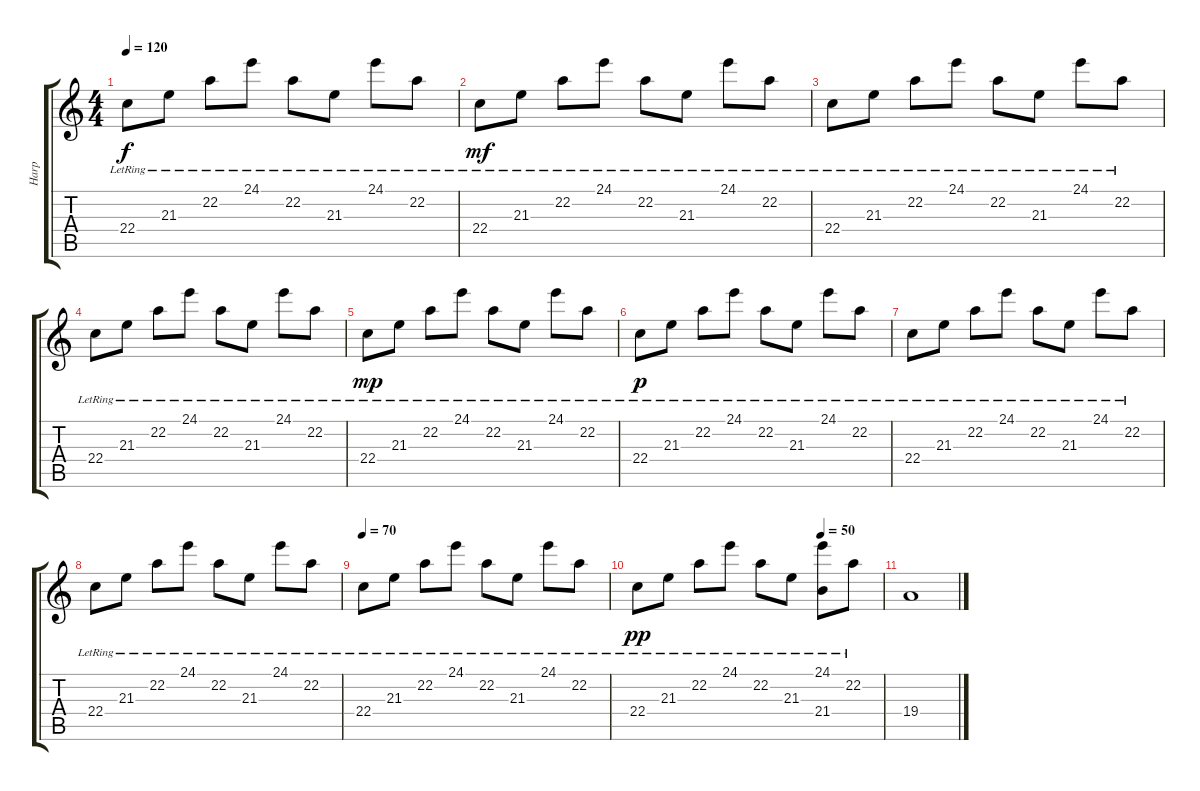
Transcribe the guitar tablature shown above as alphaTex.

\track ("Harp" "Harp") {instrument orchestralharp}
\staff {score tabs}
\tuning (E4 B3 G3 D3 A2 E2) {hide}
\ts (4 4)
\tempo 120
\clef g2
\ks c
22.4{lr}.8{dy f} 21.3{lr}.8 22.2{lr}.8 24.1{lr}.8 22.2{lr}.8 21.3{lr}.8 24.1{lr}.8 22.2{lr}.8 |
22.4{lr}.8{dy mf} 21.3{lr}.8 22.2{lr}.8 24.1{lr}.8 22.2{lr}.8 21.3{lr}.8 24.1{lr}.8 22.2{lr}.8 |
22.4{lr}.8 21.3{lr}.8 22.2{lr}.8 24.1{lr}.8 22.2{lr}.8 21.3{lr}.8 24.1{lr}.8 22.2{lr}.8 |
22.4{lr}.8 21.3{lr}.8 22.2{lr}.8 24.1{lr}.8 22.2{lr}.8 21.3{lr}.8 24.1{lr}.8 22.2{lr}.8 |
22.4{lr}.8{dy mp} 21.3{lr}.8 22.2{lr}.8 24.1{lr}.8 22.2{lr}.8 21.3{lr}.8 24.1{lr}.8 22.2{lr}.8 |
22.4{lr}.8{dy p} 21.3{lr}.8 22.2{lr}.8 24.1{lr}.8 22.2{lr}.8 21.3{lr}.8 24.1{lr}.8 22.2{lr}.8 |
22.4{lr}.8 21.3{lr}.8 22.2{lr}.8 24.1{lr}.8 22.2{lr}.8 21.3{lr}.8 24.1{lr}.8 22.2{lr}.8 |
22.4{lr}.8 21.3{lr}.8 22.2{lr}.8 24.1{lr}.8 22.2{lr}.8 21.3{lr}.8 24.1{lr}.8 22.2{lr}.8 |
\tempo 70
22.4{lr}.8 21.3{lr}.8 22.2{lr}.8 24.1{lr}.8 22.2{lr}.8 21.3{lr}.8 24.1{lr}.8 22.2{lr}.8 |
\tempo (50 0.75)
22.4{lr}.8{dy pp} 21.3{lr}.8 22.2{lr}.8 24.1{lr}.8 22.2{lr}.8 21.3{lr}.8 (24.1{lr} 21.4{lr}).8 22.2{lr}.8 |
19.4.1
